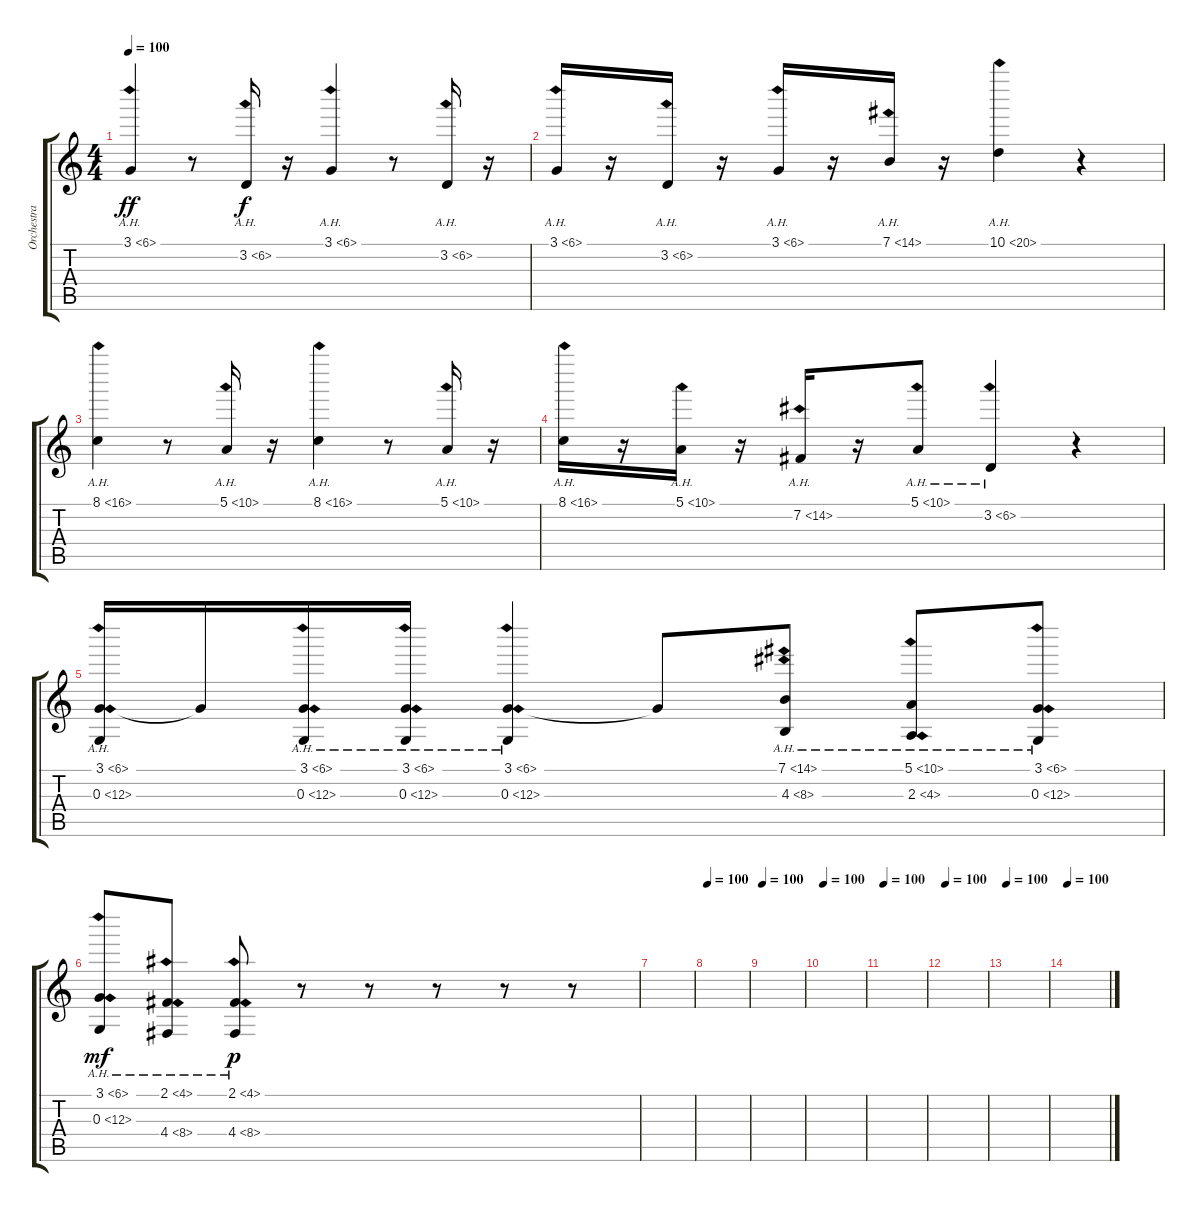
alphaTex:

\track ("Orchestra Set 2" "Orchestra ") {instrument stringensemble1}
\staff {score tabs}
\tuning (E4 B3 G3 D3 A2 D2) {hide}
\ts (4 4)
\tempo 100
\tempo 120
\tempo 100
\clef g2
\ks c
3.1{ah 3}.4{dy ff instrument stringensemble1} r.8 3.2{ah 3}.16{dy f} r.16 3.1{ah 3}.4 r.8 3.2{ah 3}.16 r.16 |
3.1{ah 3}.16 r.16 3.2{ah 3}.16 r.16 3.1{ah 3}.16 r.16 7.1{ah 7}.16 r.16 10.1{ah 10}.4 r.4 |
8.1{ah 8}.4 r.8 5.1{ah 5}.16 r.16 8.1{ah 8}.4 r.8 5.1{ah 5}.16 r.16 |
8.1{ah 8}.16 r.16 5.1{ah 5}.16 r.16 7.2{ah 7}.16 r.16 5.1{ah 5}.8 3.2{ah 3}.4 r.4 |
(3.1{ah 3} 0.3{ah 12}).16 3.1{t}.16 (3.1{ah 3} 0.3{ah 12}).16 (3.1{ah 3} 0.3{ah 12}).16 (3.1{ah 3} 0.3{ah 12}).4 3.1{t}.8 (7.1{ah 7} 4.3{ah 4}).8 (5.1{ah 5} 2.3{ah 2}).8 (3.1{ah 3} 0.3{ah 12}).8 |
(3.1{ah 3} 0.3{ah 12}).8{dy mf} (2.1{ah 2} 4.4{ah 4}).8 (2.1{ah 2} 4.4{ah 4}).8{dy p} r.8 r.8 r.8 r.8 r.8 |
|
\tempo 100
|
\tempo 100
|
\tempo 100
|
\tempo 100
|
\tempo 100
|
\tempo 100
|
\tempo 100
